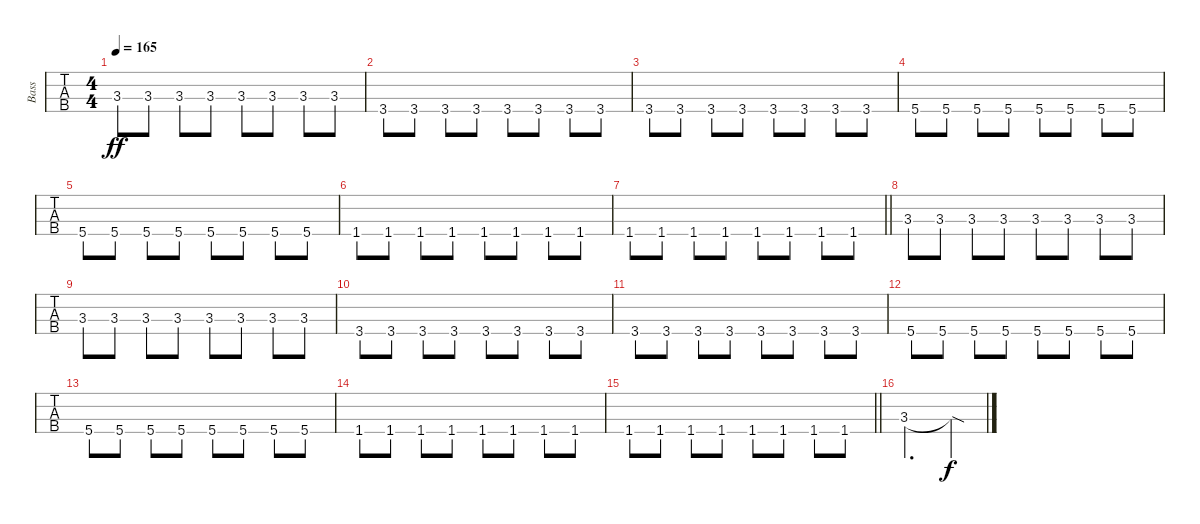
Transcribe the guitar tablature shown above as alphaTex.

\track ("Bass" "Bass") {instrument electricbasspick}
\staff {tabs}
\tuning (G2 D2 A1 E1) {hide}
\ts (4 4)
\tempo 165
\clef f4
\ks c
3.3.8{dy ff} 3.3.8 3.3.8 3.3.8 3.3.8 3.3.8 3.3.8 3.3.8 |
3.4.8 3.4.8 3.4.8 3.4.8 3.4.8 3.4.8 3.4.8 3.4.8 |
3.4.8 3.4.8 3.4.8 3.4.8 3.4.8 3.4.8 3.4.8 3.4.8 |
5.4.8 5.4.8 5.4.8 5.4.8 5.4.8 5.4.8 5.4.8 5.4.8 |
5.4.8 5.4.8 5.4.8 5.4.8 5.4.8 5.4.8 5.4.8 5.4.8 |
1.4.8 1.4.8 1.4.8 1.4.8 1.4.8 1.4.8 1.4.8 1.4.8 |
\barLineRight lightlight
1.4.8 1.4.8 1.4.8 1.4.8 1.4.8 1.4.8 1.4.8 1.4.8 |
3.3.8 3.3.8 3.3.8 3.3.8 3.3.8 3.3.8 3.3.8 3.3.8 |
3.3.8 3.3.8 3.3.8 3.3.8 3.3.8 3.3.8 3.3.8 3.3.8 |
3.4.8 3.4.8 3.4.8 3.4.8 3.4.8 3.4.8 3.4.8 3.4.8 |
3.4.8 3.4.8 3.4.8 3.4.8 3.4.8 3.4.8 3.4.8 3.4.8 |
5.4.8 5.4.8 5.4.8 5.4.8 5.4.8 5.4.8 5.4.8 5.4.8 |
5.4.8 5.4.8 5.4.8 5.4.8 5.4.8 5.4.8 5.4.8 5.4.8 |
1.4.8 1.4.8 1.4.8 1.4.8 1.4.8 1.4.8 1.4.8 1.4.8 |
\barLineRight lightlight
1.4.8 1.4.8 1.4.8 1.4.8 1.4.8 1.4.8 1.4.8 1.4.8 |
3.3.2{d} 3.3{sod t}.4{dy f}
